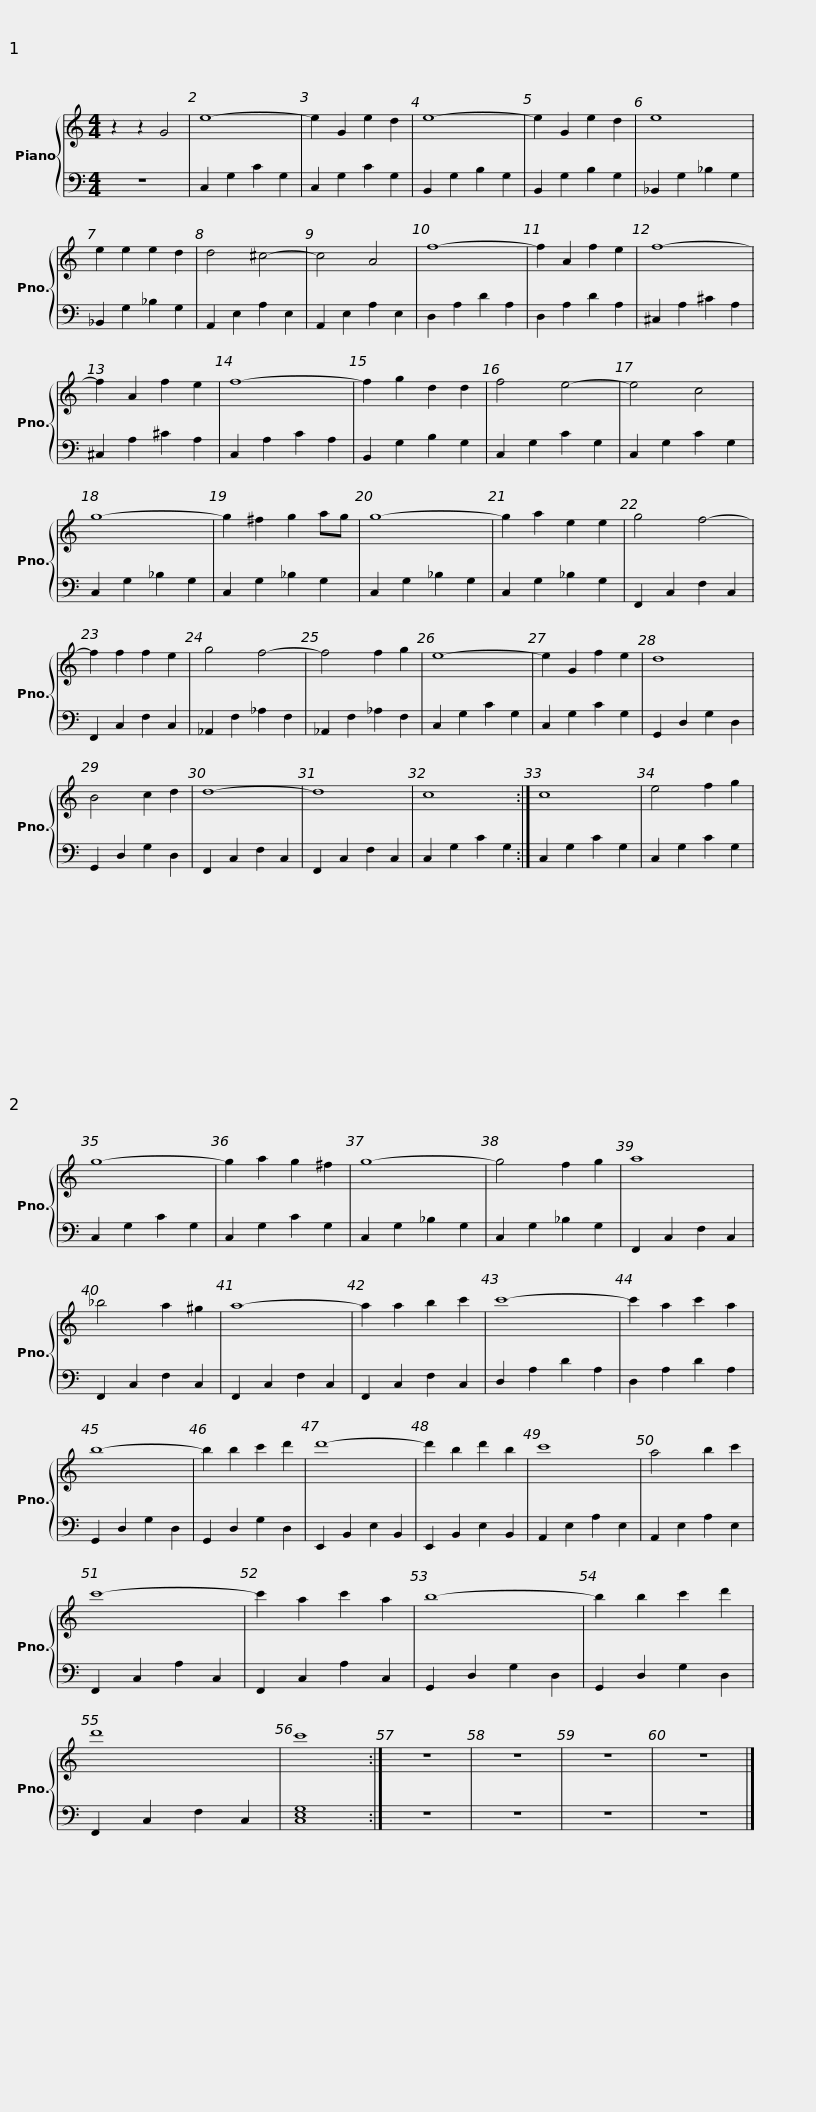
X:1
%%score { 1 | 2 }
L:1/8
M:4/4
I:linebreak $
K:C
V:1 treble
V:2 bass
V:1
 z2 z2 G4 | e8- | e2 G2 e2 d2 | e8- | e2 G2 e2 d2 | %5
 e8 | e2 e2 e2 d2 | d4 ^c4- |$ c4 A4 | f8- | %10
 f2 A2 f2 e2 | f8- | f2 A2 f2 e2 | f8- | f2 g2 d2 d2 | %15
 f4 e4- | e4 c4 |$ g8- | g2 ^f2 g2 ag | g8- | %20
 g2 a2 e2 e2 | g4 f4- | f2 f2 f2 e2 | g4 f4- | f4 f2 g2 |$ %25
 e8- | e2 G2 f2 e2 | d8 | B4 c2 d2 | d8- | %30
 d8 | c8 :| c8 | e4 f2 g2 |$ g8- | %35
 g2 a2 g2 ^f2 | g8- | g4 f2 g2 | a8 | _b4 a2 ^g2 | %40
 a8- | a2 a2 b2 c'2 |$ c'8- | c'2 a2 c'2 a2 | b8- | %45
 b2 b2 c'2 d'2 | d'8- | d'2 b2 d'2 b2 | c'8 | a4 b2 c'2 |$ %50
 c'8- | c'2 a2 c'2 a2 | b8- | b2 b2 c'2 d'2 | d'8 | %55
 c'8 :| z8 | z8 | z8 | z8 |] %60
V:2
 z8 | C,2 G,2 C2 G,2 | C,2 G,2 C2 G,2 | B,,2 G,2 B,2 G,2 | B,,2 G,2 B,2 G,2 | %5
 _B,,2 G,2 _B,2 G,2 | _B,,2 G,2 _B,2 G,2 | A,,2 E,2 A,2 E,2 |$ A,,2 E,2 A,2 E,2 | D,2 A,2 D2 A,2 | %10
 D,2 A,2 D2 A,2 | ^C,2 A,2 ^C2 A,2 | ^C,2 A,2 ^C2 A,2 | C,2 A,2 C2 A,2 | B,,2 G,2 B,2 G,2 | %15
 C,2 G,2 C2 G,2 | C,2 G,2 C2 G,2 |$ C,2 G,2 _B,2 G,2 | C,2 G,2 _B,2 G,2 | C,2 G,2 _B,2 G,2 | %20
 C,2 G,2 _B,2 G,2 | F,,2 C,2 F,2 C,2 | F,,2 C,2 F,2 C,2 | _A,,2 F,2 _A,2 F,2 | _A,,2 F,2 _A,2 F,2 |$ %25
 C,2 G,2 C2 G,2 | C,2 G,2 C2 G,2 | G,,2 D,2 G,2 D,2 | G,,2 D,2 G,2 D,2 | F,,2 C,2 F,2 C,2 | %30
 F,,2 C,2 F,2 C,2 | C,2 G,2 C2 G,2 :| C,2 G,2 C2 G,2 | C,2 G,2 C2 G,2 |$ C,2 G,2 C2 G,2 | %35
 C,2 G,2 C2 G,2 | C,2 G,2 _B,2 G,2 | C,2 G,2 _B,2 G,2 | F,,2 C,2 F,2 C,2 | F,,2 C,2 F,2 C,2 | %40
 F,,2 C,2 F,2 C,2 | F,,2 C,2 F,2 C,2 |$ D,2 A,2 D2 A,2 | D,2 A,2 D2 A,2 | G,,2 D,2 G,2 D,2 | %45
 G,,2 D,2 G,2 D,2 | E,,2 B,,2 E,2 B,,2 | E,,2 B,,2 E,2 B,,2 | A,,2 E,2 A,2 E,2 | A,,2 E,2 A,2 E,2 |$ %50
 F,,2 C,2 A,2 C,2 | F,,2 C,2 A,2 C,2 | G,,2 D,2 G,2 D,2 | G,,2 D,2 G,2 D,2 | F,,2 C,2 F,2 C,2 | %55
 [C,E,G,]8 :| z8 | z8 | z8 | z8 |] %60
